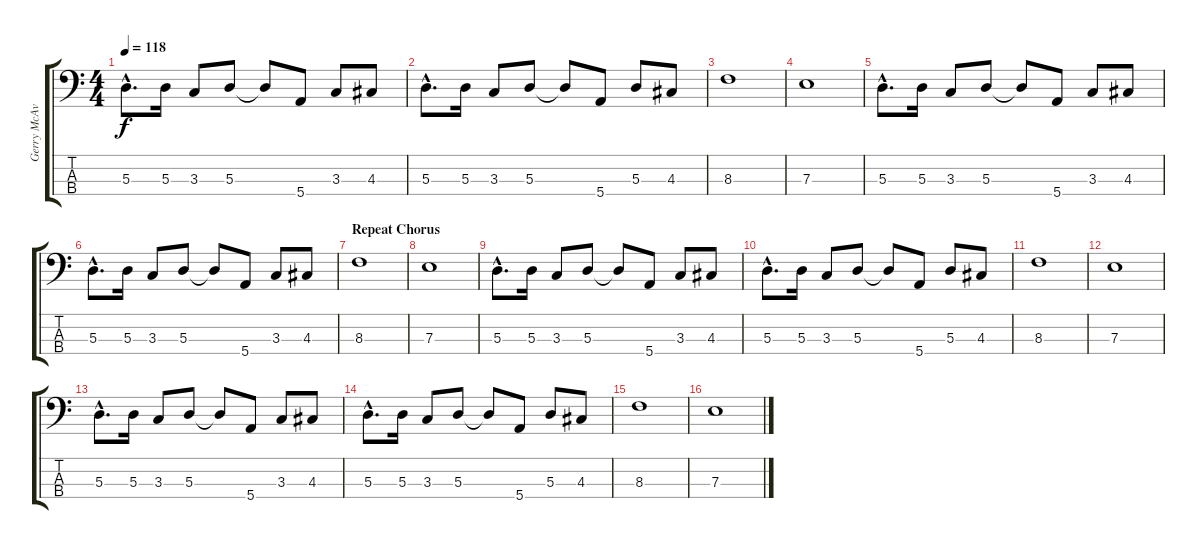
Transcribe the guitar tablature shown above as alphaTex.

\track ("Gerry McAvoy" "Gerry McAv") {instrument electricbasspick}
\staff {score tabs}
\tuning (G2 D2 A1 E1) {hide}
\ts (4 4)
\tempo 118
\clef f4
\ks c
5.3{hac}.8{d dy f} 5.3.16 3.3.8 5.3.8 5.3{t}.8 5.4.8 3.3.8 4.3.8 |
5.3{hac}.8{d} 5.3.16 3.3.8 5.3.8 5.3{t}.8 5.4.8 5.3.8 4.3.8 |
8.3.1 |
7.3.1 |
5.3{hac}.8{d} 5.3.16 3.3.8 5.3.8 5.3{t}.8 5.4.8 3.3.8 4.3.8 |
5.3{hac}.8{d} 5.3.16 3.3.8 5.3.8 5.3{t}.8 5.4.8 3.3.8 4.3.8 |
\section ("" "Repeat Chorus")
8.3.1 |
7.3.1 |
5.3{hac}.8{d} 5.3.16 3.3.8 5.3.8 5.3{t}.8 5.4.8 3.3.8 4.3.8 |
5.3{hac}.8{d} 5.3.16 3.3.8 5.3.8 5.3{t}.8 5.4.8 5.3.8 4.3.8 |
8.3.1 |
7.3.1 |
5.3{hac}.8{d} 5.3.16 3.3.8 5.3.8 5.3{t}.8 5.4.8 3.3.8 4.3.8 |
5.3{hac}.8{d} 5.3.16 3.3.8 5.3.8 5.3{t}.8 5.4.8 5.3.8 4.3.8 |
8.3.1 |
7.3.1
